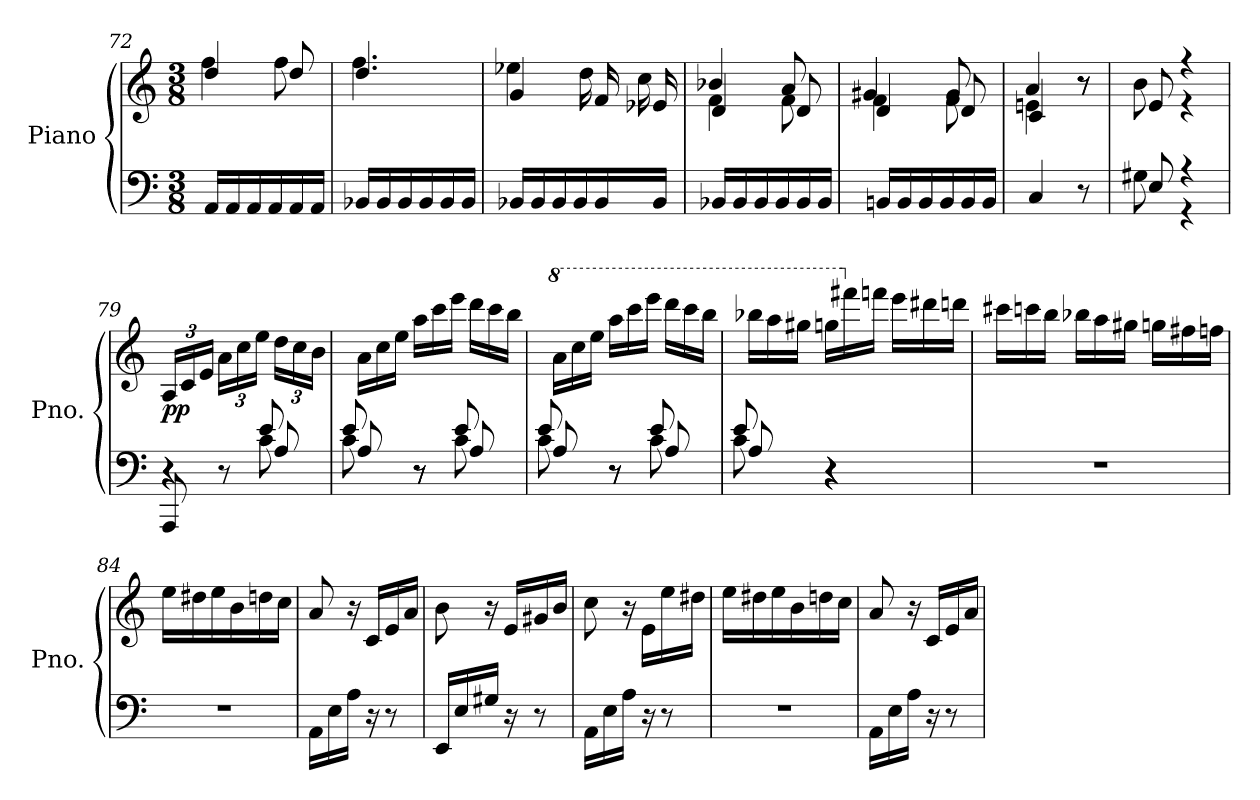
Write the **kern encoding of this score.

**kern	**kern	**dynam
*part1	*part1	*part1
*staff2	*staff1	*staff1/2
*I"Piano	*	*
*I'Pno.	*	*
!!LO:LB:g=z
*clefF4	*clefG2	*
*k[]	*k[]	*
*M3/8	*M3/8	*
=72	=72	=72
*	*^	*
16AA/LL	4dd	4ff	.
16AA/	.	.	.
16AA/	.	.	.
16AA/	.	.	.
16AA/	8dd	8ff	.
16AA/JJ	.	.	.
=73	=73	=73	=73
16BB-X/LL	4.dd	4.ff	.
16BB-/	.	.	.
16BB-/	.	.	.
16BB-/	.	.	.
16BB-/	.	.	.
16BB-/JJ	.	.	.
=74	=74	=74	=74
16BB-X/LL	4g	4ee-X	.
16BB-/	.	.	.
16BB-/	.	.	.
16BB-/	.	.	.
16BB-/	16f	16dd	.
16BB-/JJ	16e-X	16cc	.
=75	=75	=75	=75
*	*	*^	*
16BB-X/LL	4d	4f	4b-X	.
16BB-/	.	.	.	.
16BB-/	.	.	.	.
16BB-/	.	.	.	.
16BB-/	8d	8f	8a	.
16BB-/JJ	.	.	.	.
=76	=76	=76	=76	=76
16BBn/LL	4d	4f	4g#X	.
16BB/	.	.	.	.
16BB/	.	.	.	.
16BB/	.	.	.	.
16BB/	8d	8f	8g#	.
16BB/JJ	.	.	.	.
=77	=77	=77	=77	=77
4C/	4c	4en	4a	.
8r	8r	8r	8r	.
*	*	*v	*v	*
=78	=78	=78	=78
*^	*	*	*
8E	8G#X	8e	8b	.
4r	4r	4r	4r	.
*	*	*v	*v	*
!!LO:PB:g=z
=79	=79	=79	=79
*	*^	*	*
*	*	*	*Xbrackettup	*
*	*	*	*^	*
!	!	!	!	!	!LO:DY:b
*	*	*	*v	*v	*
8AAA/	4r	4r	24A/LL	pp
.	.	.	24c/	.
.	.	.	24e/JJ	.
8r	.	.	24a\LL	.
.	.	.	24cc\	.
.	.	.	24ee\JJ	.
8A	8c	8e	24dd\LL	.
.	.	.	24cc\	.
.	.	.	24b\JJ	.
=80	=80	=80	=80	=80
*	*	*	*Xtuplet	*
8A	8c	8e	24a\LL	.
.	.	.	24cc\	.
.	.	.	24ee\JJ	.
8r	8r	8r	24aa\LL	.
.	.	.	24ccc\	.
.	.	.	24eee\JJ	.
8A	8c	8e	24ddd\LL	.
.	.	.	24ccc\	.
.	.	.	24bb\JJ	.
=81	=81	=81	=81	=81
*	*	*	*8va	*
8A	8c	8e	24aa\LL	.
.	.	.	24ccc\	.
.	.	.	24eee\JJ	.
8r	8r	8r	24aaa\LL	.
.	.	.	24cccc\	.
.	.	.	24eeee\JJ	.
8A	8c	8e	24dddd\LL	.
.	.	.	24cccc\	.
.	.	.	24bbb\JJ	.
=82	=82	=82	=82	=82
8A	8c	8e	24bbb-X\LL	.
.	.	.	24aaa\	.
.	.	.	24ggg#X\JJ	.
4r	4r	4r	24gggn\LL	.
*	*	*	*X8va	*
.	.	.	24fff#X\	.
.	.	.	24fffn\JJ	.
.	.	.	24eee\LL	.
.	.	.	24ddd#X\	.
.	.	.	24dddn\JJ	.
*v	*v	*v	*	*
!!LO:LB:g=z
=83	=83	=83
4.r	24ccc#X\LL	.
.	24cccn\	.
.	24bb\JJ	.
.	24bb-X\LL	.
.	24aa\	.
.	24gg#X\JJ	.
.	24ggn\LL	.
.	24ff#X\	.
.	24ffn\JJ	.
=84	=84	=84
4.r	16ee\LL	.
.	16dd#X\	.
.	16ee\	.
.	16b\	.
.	16ddn\	.
.	16cc\JJ	.
=85	=85	=85
16AA\LL	8a/	.
16E\	.	.
16A\JJ	16r	.
16r	16c/LL	.
8r	16e/	.
.	16a/JJ	.
=86	=86	=86
16EE/LL	8b\	.
16E/	.	.
16G#X/JJ	16r	.
16r	16e/LL	.
8r	16g#X/	.
.	16b/JJ	.
=87	=87	=87
16AA\LL	8cc\	.
16E\	.	.
16A\JJ	16r	.
16r	16e\LL	.
8r	16ee\	.
.	16dd#X\JJ	.
!!LO:LB:g=z
=88	=88	=88
4.r	16ee\LL	.
.	16dd#X\	.
.	16ee\	.
.	16b\	.
.	16ddn\	.
.	16cc\JJ	.
=89	=89	=89
16AA\LL	8a/	.
16E\	.	.
16A\JJ	16r	.
16r	16c/LL	.
8r	16e/	.
.	16a/JJ	.
=	=	=
*-	*-	*-
